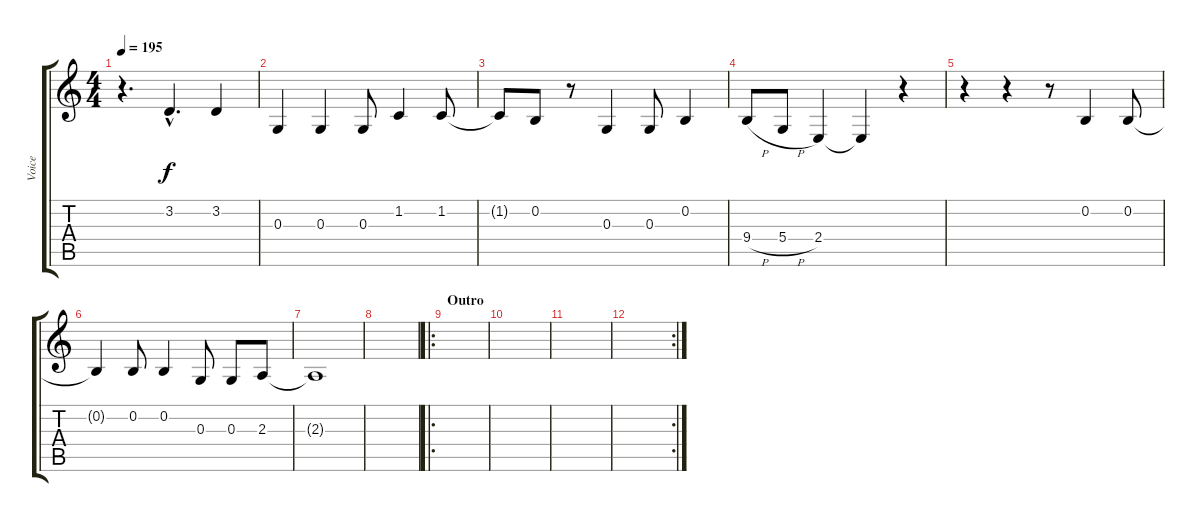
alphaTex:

\track ("Voice" "Voice") {instrument clarinet}
\staff {score tabs}
\tuning (E4 B3 G3 D3 A2 E2) {hide}
\ts (4 4)
\tempo 195
\clef g2
\ks c
r.4{d dy f} 3.2{hac}.4{d} 3.2.4 |
0.3.4 0.3.4 0.3.8 1.2.4 1.2.8 |
1.2{t}.8 0.2.8 r.8 0.3.4 0.3.8 0.2.4 |
9.4{h}.8 5.4{h}.8 2.4.4 2.4{t}.4 r.4 |
r.4 r.4 r.8 0.2.4 0.2.8 |
0.2{t}.4 0.2.8 0.2.4 0.3.8 0.3.8 2.3.8 |
2.3{t}.1 |
|
\ro
\section ("" "Outro")
|
|
|
\rc 2
